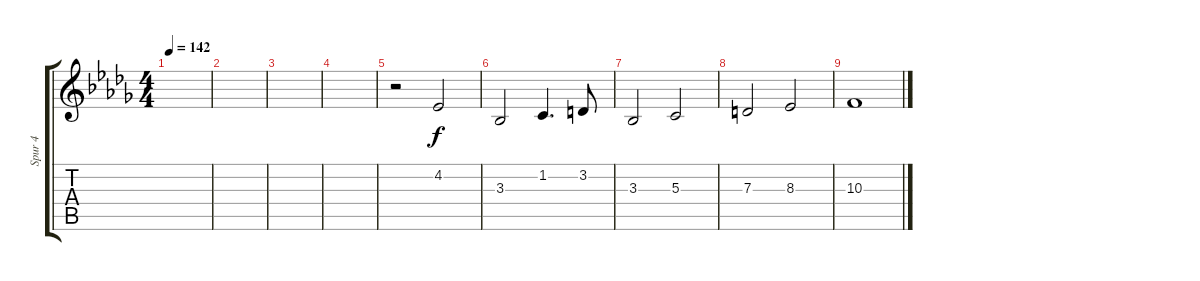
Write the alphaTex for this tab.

\track ("Spur 4" "Spur 4") {instrument flute}
\staff {score tabs}
\tuning (E4 B3 G3 D3 A2 E2) {hide}
\ts (4 4)
\tempo 142
\clef g2
\ks db
|
|
|
|
r.2 4.2.2 |
3.3.2 1.2.4{d} 3.2.8 |
3.3.2 5.3.2 |
7.3.2 8.3.2 |
10.3.1
